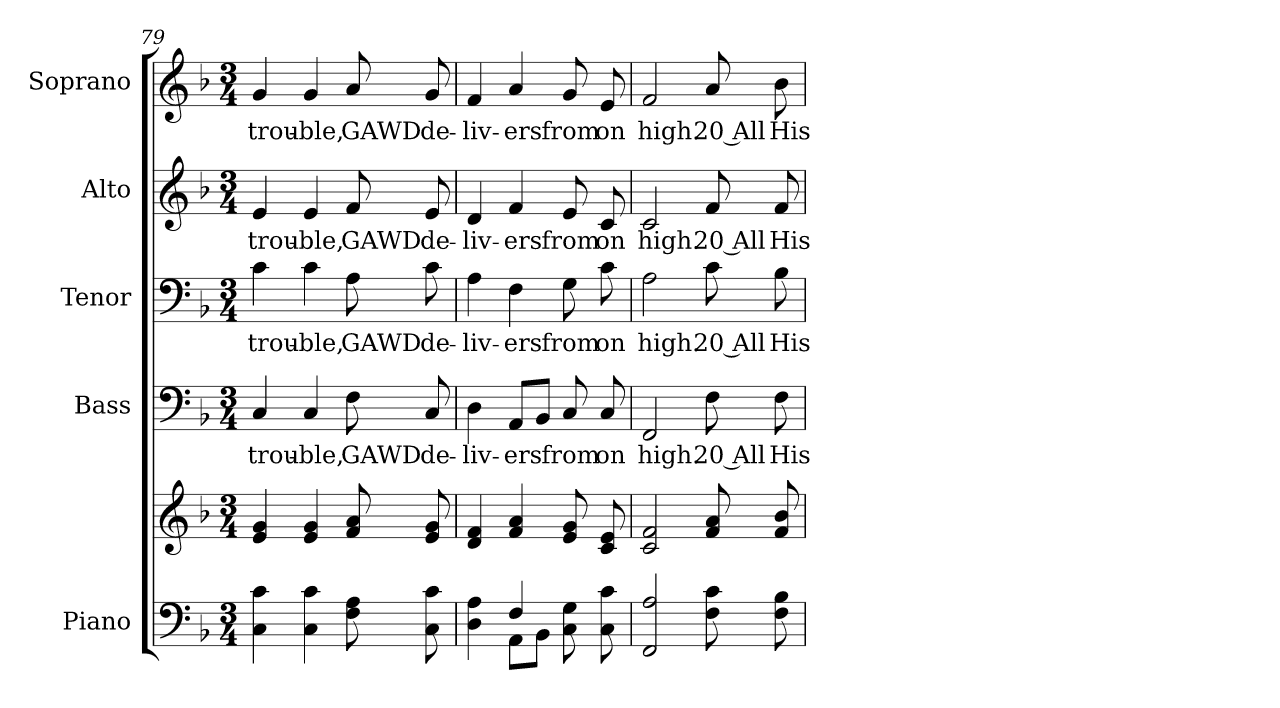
**kern	**kern	**kern	**text	**kern	**text	**kern	**text	**kern	**text
*part5	*part5	*part4	*part4	*part3	*part3	*part2	*part2	*part1	*part1
*staff6	*staff5	*staff4	*staff4	*staff3	*staff3	*staff2	*staff2	*staff1	*staff1
*I"Piano	*	*I"Bass	*	*I"Tenor	*	*I"Alto	*	*I"Soprano	*
*I'Pno.	*	*I'B.	*	*I'T.	*	*I'A.	*	*I'S.	*
*clefF4	*clefG2	*clefF4	*	*clefF4	*	*clefG2	*	*clefG2	*
*k[b-]	*k[b-]	*k[b-]	*	*k[b-]	*	*k[b-]	*	*k[b-]	*
*F:	*F:	*F:	*	*F:	*	*F:	*	*F:	*
*M3/4	*M3/4	*M3/4	*	*M3/4	*	*M3/4	*	*M3/4	*
=79	=79	=79	=79	=79	=79	=79	=79	=79	=79
!	!	!	!LO:LY:b:color=#000000	!	!	!	!	!	!
!	!	!	!	!	!LO:LY:b:color=#000000	!	!	!	!
!	!	!	!	!	!	!	!LO:LY:b:color=#000000	!	!
!	!	!	!	!	!	!	!	!	!LO:LY:b:color=#000000
4Ci\ 4ci	4ei/ 4gi	4Ci/	trou-	4ci\	trou-	4ei/	trou-	4gi/	trou-
!	!	!	!LO:LY:b:color=#000000	!	!	!	!	!	!
!	!	!	!	!	!LO:LY:b:color=#000000	!	!	!	!
!	!	!	!	!	!	!	!LO:LY:b:color=#000000	!	!
!	!	!	!	!	!	!	!	!	!LO:LY:b:color=#000000
4Ci\ 4ci	4ei/ 4gi	4Ci/	-ble,	4ci\	-ble,	4ei/	-ble,	4gi/	-ble,
!	!	!	!LO:LY:b:color=#000000	!	!	!	!	!	!
!	!	!	!	!	!LO:LY:b:color=#000000	!	!	!	!
!	!	!	!	!	!	!	!LO:LY:b:color=#000000	!	!
!	!	!	!	!	!	!	!	!	!LO:LY:b:color=#000000
8Fi\ 8Ai	8fi/ 8ai	8Fi\	GAWD	8Ai\	GAWD	8fi/	GAWD	8ai/	GAWD
!	!	!	!LO:LY:b:color=#000000	!	!	!	!	!	!
!	!	!	!	!	!LO:LY:b:color=#000000	!	!	!	!
!	!	!	!	!	!	!	!LO:LY:b:color=#000000	!	!
!	!	!	!	!	!	!	!	!	!LO:LY:b:color=#000000
8Ci\ 8ci	8ei/ 8gi	8Ci/	de-	8ci\	de-	8ei/	de-	8gi/	de-
!!LO:PB:g=z
=80	=80	=80	=80	=80	=80	=80	=80	=80	=80
*^	*	*	*	*	*	*	*	*	*
!	!	!	!	!LO:LY:b:color=#000000	!	!	!	!	!	!
!	!	!	!	!	!	!LO:LY:b:color=#000000	!	!	!	!
!	!	!	!	!	!	!	!	!LO:LY:b:color=#000000	!	!
!	!	!	!	!	!	!	!	!	!	!LO:LY:b:color=#000000
4Di\ 4Ai	4ryy	4di/ 4fi	4Di\	-liv-	4Ai\	-liv-	4di/	-liv-	4fi/	-liv-
!	!	!	!	!LO:LY:b:color=#000000	!	!	!	!	!	!
!	!	!	!	!	!	!LO:LY:b:color=#000000	!	!	!	!
!	!	!	!	!	!	!	!	!LO:LY:b:color=#000000	!	!
!	!	!	!	!	!	!	!	!	!	!LO:LY:b:color=#000000
4Fi/	8AAi\L	4fi/ 4ai	8AAi/L	-ers	4Fi\	-ers	4fi/	-ers	4ai/	-ers
.	8BB-i\J	.	8BB-i/J	.	.	.	.	.	.	.
!	!	!	!	!LO:LY:b:color=#000000	!	!	!	!	!	!
!	!	!	!	!	!	!LO:LY:b:color=#000000	!	!	!	!
!	!	!	!	!	!	!	!	!LO:LY:b:color=#000000	!	!
!	!	!	!	!	!	!	!	!	!	!LO:LY:b:color=#000000
8Ci\ 8Gi	4ryy	8ei/ 8gi	8Ci/	from	8Gi\	from	8ei/	from	8gi/	from
!	!	!	!	!LO:LY:b:color=#000000	!	!	!	!	!	!
!	!	!	!	!	!	!LO:LY:b:color=#000000	!	!	!	!
!	!	!	!	!	!	!	!	!LO:LY:b:color=#000000	!	!
!	!	!	!	!	!	!	!	!	!	!LO:LY:b:color=#000000
8Ci\ 8ci	.	8ci/ 8ei	8Ci/	on	8ci\	on	8ci/	on	8ei/	on
*v	*v	*	*	*	*	*	*	*	*	*
=81	=81	=81	=81	=81	=81	=81	=81	=81	=81
!	!	!	!LO:LY:b:color=#000000	!	!	!	!	!	!
!	!	!	!	!	!LO:LY:b:color=#000000	!	!	!	!
!	!	!	!	!	!	!	!LO:LY:b:color=#000000	!	!
!	!	!	!	!	!	!	!	!	!LO:LY:b:color=#000000
2FFi/ 2Ai	2ci/ 2fi	2FFi/	high.	2Ai\	high.	2ci/	high.	2fi/	high.
!	!	!	!LO:LY:b:color=#000000	!	!	!	!	!	!
!	!	!	!	!	!LO:LY:b:color=#000000	!	!	!	!
!	!	!	!	!	!	!	!LO:LY:b:color=#000000	!	!
!	!	!	!	!	!	!	!	!	!LO:LY:b:color=#000000
8Fi\ 8ci	8fi/ 8ai	8Fi\	20 All	8ci\	20 All	8fi/	20 All	8ai/	20 All
!	!	!	!LO:LY:b:color=#000000	!	!	!	!	!	!
!	!	!	!	!	!LO:LY:b:color=#000000	!	!	!	!
!	!	!	!	!	!	!	!LO:LY:b:color=#000000	!	!
!	!	!	!	!	!	!	!	!	!LO:LY:b:color=#000000
8Fi\ 8B-i	8fi/ 8b-i	8Fi\	His	8B-i\	His	8fi/	His	8b-i\	His
=	=	=	=	=	=	=	=	=	=
*-	*-	*-	*-	*-	*-	*-	*-	*-	*-
